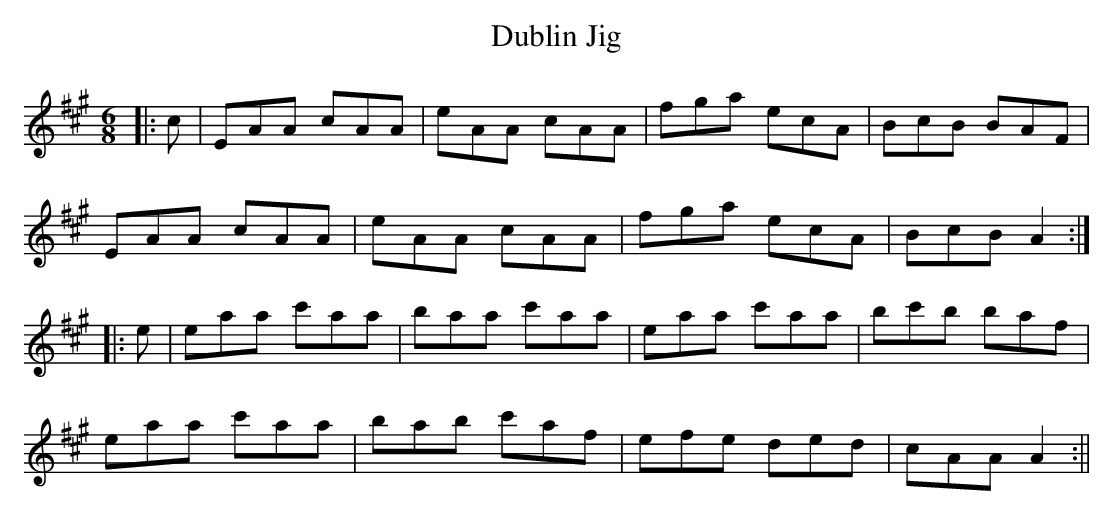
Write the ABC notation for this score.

X:1
T:Dublin Jig
M:6/8
L:1/8
K:A
|: c | EAA cAA | eAA cAA | fga ecA | BcB BAF |
EAA cAA |eAA cAA | fga ecA | BcB A2 :|
|: e | eaa c'aa | baa c'aa | eaa c'aa | bc'b baf |
eaa c'aa | bab c'af |efe ded | cAA A2 :||
